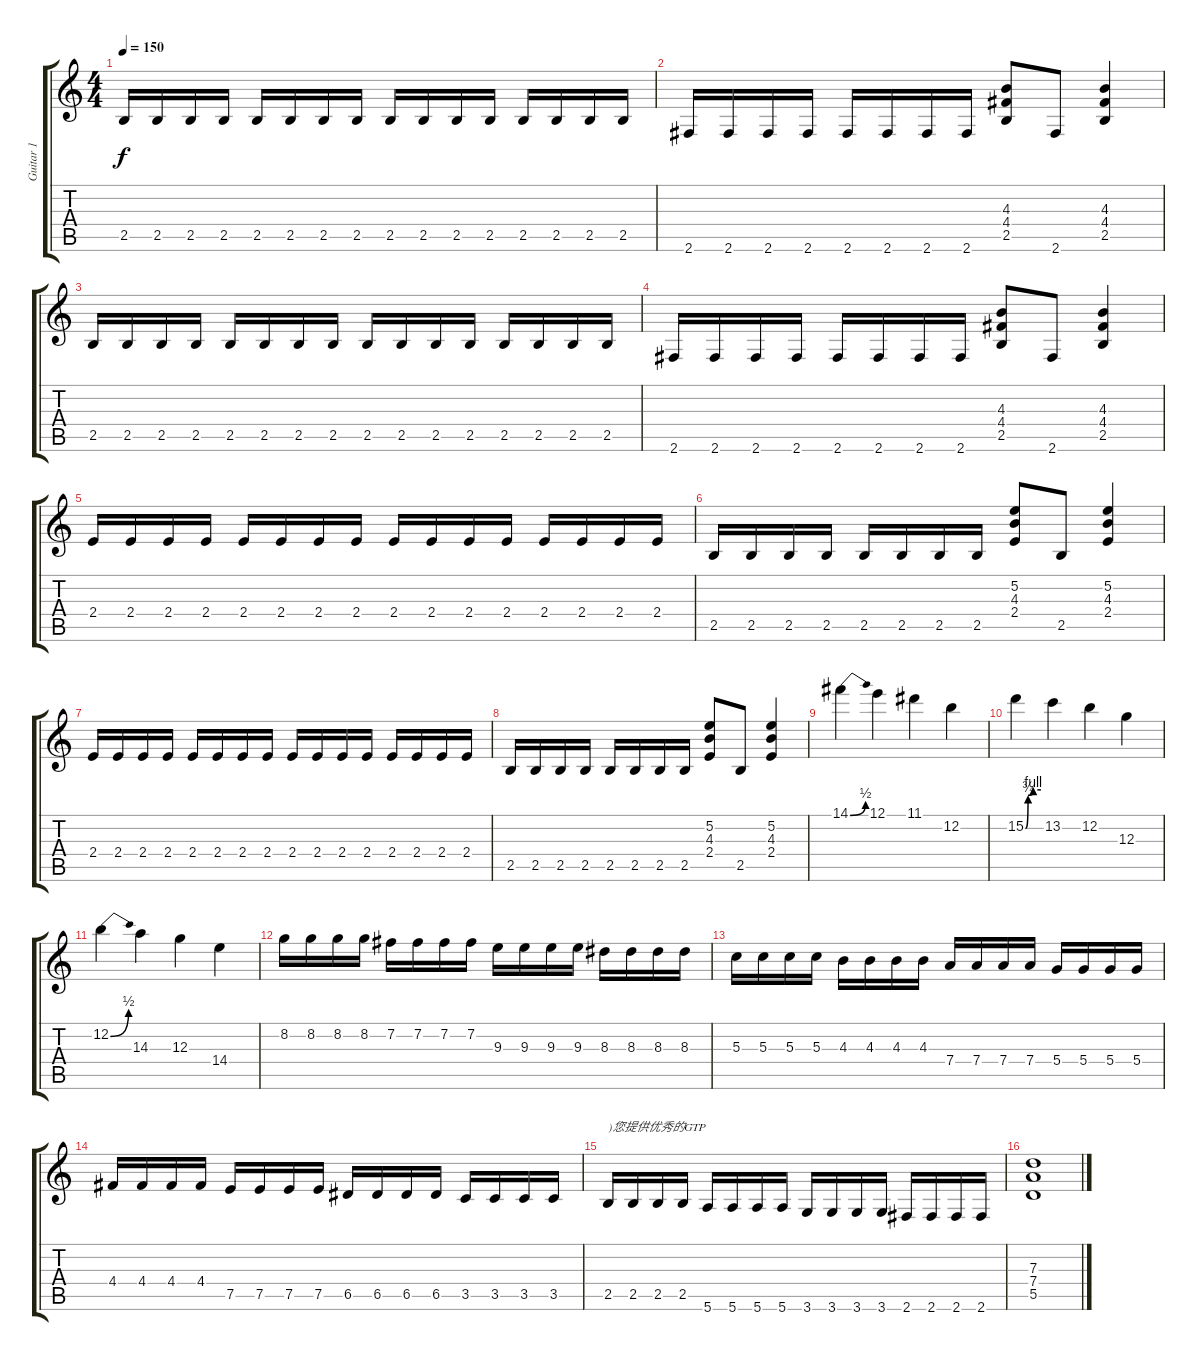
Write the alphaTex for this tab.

\track ("Guitar 1" "Guitar 1") {instrument overdrivenguitar}
\staff {score tabs}
\tuning (E4 B3 G3 D3 A2 E2) {hide}
\ts (4 4)
\tempo 150
\clef g2
\ks c
2.5.16{dy f} 2.5.16 2.5.16 2.5.16 2.5.16 2.5.16 2.5.16 2.5.16 2.5.16 2.5.16 2.5.16 2.5.16 2.5.16 2.5.16 2.5.16 2.5.16 |
2.6.16 2.6.16 2.6.16 2.6.16 2.6.16 2.6.16 2.6.16 2.6.16 (4.3 4.4 2.5).8 2.6.8 (4.3 4.4 2.5).4 |
2.5.16 2.5.16 2.5.16 2.5.16 2.5.16 2.5.16 2.5.16 2.5.16 2.5.16 2.5.16 2.5.16 2.5.16 2.5.16 2.5.16 2.5.16 2.5.16 |
2.6.16 2.6.16 2.6.16 2.6.16 2.6.16 2.6.16 2.6.16 2.6.16 (4.3 4.4 2.5).8 2.6.8 (4.3 4.4 2.5).4 |
2.4.16 2.4.16 2.4.16 2.4.16 2.4.16 2.4.16 2.4.16 2.4.16 2.4.16 2.4.16 2.4.16 2.4.16 2.4.16 2.4.16 2.4.16 2.4.16 |
2.5.16 2.5.16 2.5.16 2.5.16 2.5.16 2.5.16 2.5.16 2.5.16 (5.2 4.3 2.4).8 2.5.8 (5.2 4.3 2.4).4 |
2.4.16 2.4.16 2.4.16 2.4.16 2.4.16 2.4.16 2.4.16 2.4.16 2.4.16 2.4.16 2.4.16 2.4.16 2.4.16 2.4.16 2.4.16 2.4.16 |
2.5.16 2.5.16 2.5.16 2.5.16 2.5.16 2.5.16 2.5.16 2.5.16 (5.2 4.3 2.4).8 2.5.8 (5.2 4.3 2.4).4 |
14.1{be (bend 0 0 60 2)}.4 12.1.4 11.1.4 12.2.4 |
15.2{be (custom 0 0 10 3 30 4 60 4)}.4 13.2.4 12.2.4 12.3.4 |
12.2{be (bend 0 0 60 2)}.4 14.3.4 12.3.4 14.4.4 |
8.2.16 8.2.16 8.2.16 8.2.16 7.2.16 7.2.16 7.2.16 7.2.16 9.3.16 9.3.16 9.3.16 9.3.16 8.3.16 8.3.16 8.3.16 8.3.16 |
5.3.16 5.3.16 5.3.16 5.3.16 4.3.16 4.3.16 4.3.16 4.3.16 7.4.16 7.4.16 7.4.16 7.4.16 5.4.16 5.4.16 5.4.16 5.4.16 |
4.4.16 4.4.16 4.4.16 4.4.16 7.5.16 7.5.16 7.5.16 7.5.16 6.5.16 6.5.16 6.5.16 6.5.16 3.5.16 3.5.16 3.5.16 3.5.16 |
2.5.16{txt ")您提供优秀的GTP"} 2.5.16 2.5.16 2.5.16 5.6.16 5.6.16 5.6.16 5.6.16 3.6.16 3.6.16 3.6.16 3.6.16 2.6.16 2.6.16 2.6.16 2.6.16 |
(7.3 7.4 5.5).1
